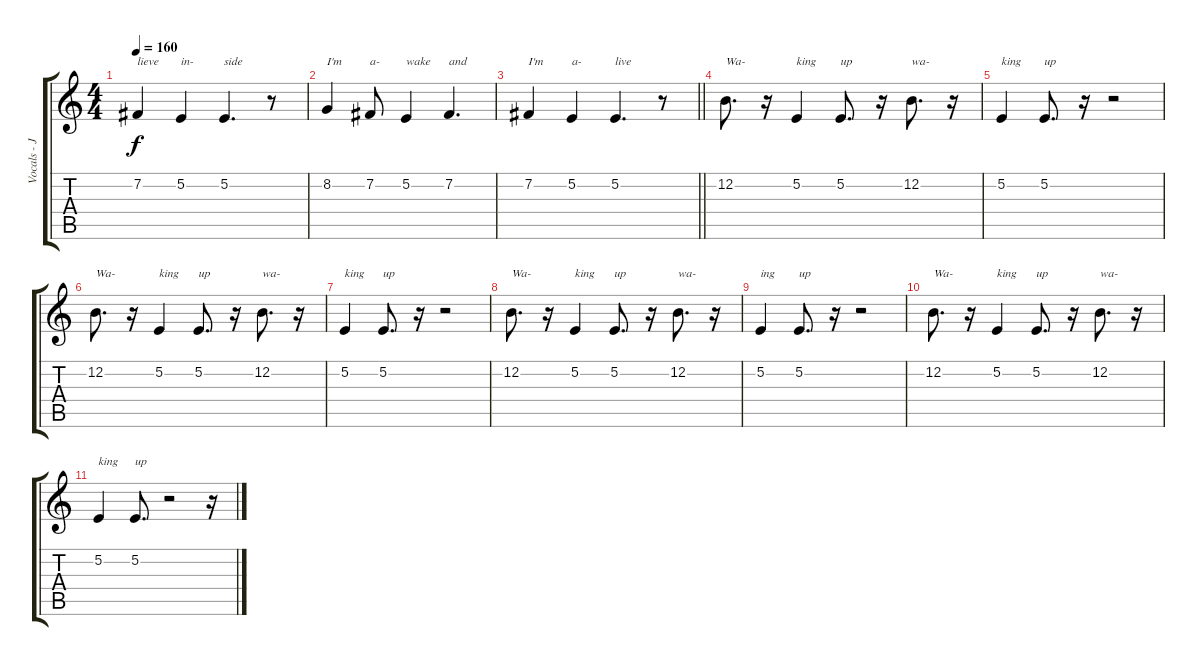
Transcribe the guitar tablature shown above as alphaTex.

\track ("Vocals - John Cooper" "Vocals - J") {instrument lead2sawtooth}
\staff {score tabs}
\tuning (E4 B3 G3 D3 A2 E2) {hide}
\ts (4 4)
\tempo 160
\clef g2
\ks c
7.2.4{txt "lieve" dy f} 5.2.4{txt "in-"} 5.2.4{d txt "side"} r.8 |
8.2.4{txt "I'm"} 7.2.8{txt "a-"} 5.2.4{txt "wake"} 7.2.4{d txt "and"} |
\barLineRight lightlight
7.2.4{txt "I'm"} 5.2.4{txt "a-"} 5.2.4{d txt "live"} r.8 |
12.2.8{d txt "Wa-"} r.16 5.2.4{txt "king"} 5.2.8{d txt "up"} r.16 12.2.8{d txt "wa-"} r.16 |
5.2.4{txt "king"} 5.2.8{d txt "up"} r.16 r.2 |
12.2.8{d txt "Wa-"} r.16 5.2.4{txt "king"} 5.2.8{d txt "up"} r.16 12.2.8{d txt "wa-"} r.16 |
5.2.4{txt "king"} 5.2.8{d txt "up"} r.16 r.2 |
12.2.8{d txt "Wa-"} r.16 5.2.4{txt "king"} 5.2.8{d txt "up"} r.16 12.2.8{d txt "wa-"} r.16 |
5.2.4{txt "ing"} 5.2.8{d txt "up"} r.16 r.2 |
12.2.8{d txt "Wa-"} r.16 5.2.4{txt "king"} 5.2.8{d txt "up"} r.16 12.2.8{d txt "wa-"} r.16 |
5.2.4{txt "king"} 5.2.8{d txt "up"} r.2 r.16
